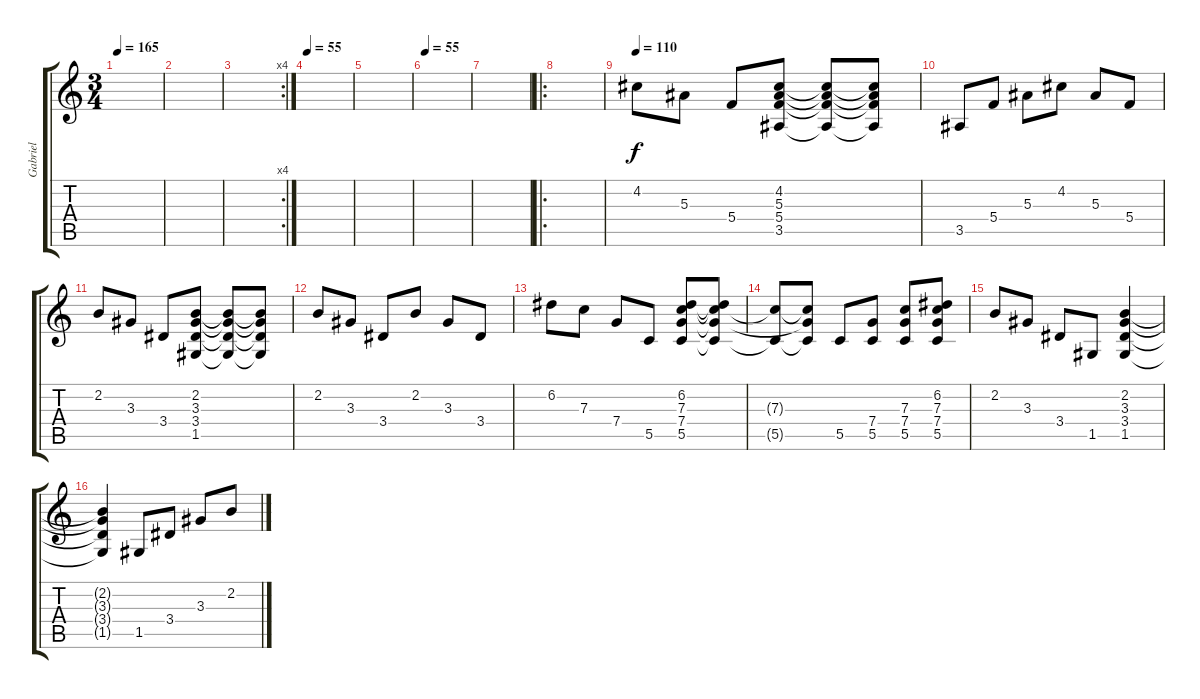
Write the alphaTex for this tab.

\track ("Gabriel" "Gabriel") {instrument electricguitarmuted}
\staff {score tabs}
\tuning (D4 A3 F3 C3 G2 D2) {hide}
\ts (3 4)
\tempo 165
\clef g2
\ks c
|
|
\rc 4
|
\tempo 55
|
|
\tempo 55
|
|
\ro
|
\tempo 110
4.2.8{instrument electricguitarmuted} 5.3.8 5.4.8 (4.2 5.3 5.4 3.5).8 (4.2{t} 5.3{t} 5.4{t} 3.5{t}).8 (4.2{t} 5.3{t} 5.4{t} 3.5{t}).8 |
3.5.8 5.4.8 5.3.8 4.2.8 5.3.8 5.4.8 |
2.2.8 3.3.8 3.4.8 (2.2 3.3 3.4 1.5).8 (2.2{t} 3.3{t} 3.4{t} 1.5{t}).8 (2.2{t} 3.3{t} 3.4{t} 1.5{t}).8 |
2.2.8 3.3.8 3.4.8 2.2.8 3.3.8 3.4.8 |
6.2.8 7.3.8 7.4.8 5.5.8 (6.2 7.3 7.4 5.5).8 (6.2{t} 7.3{t} 7.4{t} 5.5{t}).8 |
(7.3{t} 5.5{t}).8 (7.3{t} 7.4{t} 5.5{t}).8 5.5.8 (7.4 5.5).8 (7.3 7.4 5.5).8 (6.2 7.3 7.4 5.5).8 |
2.2.8 3.3.8 3.4.8 1.5.8 (2.2 3.3 3.4 1.5).4 |
(2.2{t} 3.3{t} 3.4{t} 1.5{t}).4 1.5.8 3.4.8 3.3.8 2.2.8
